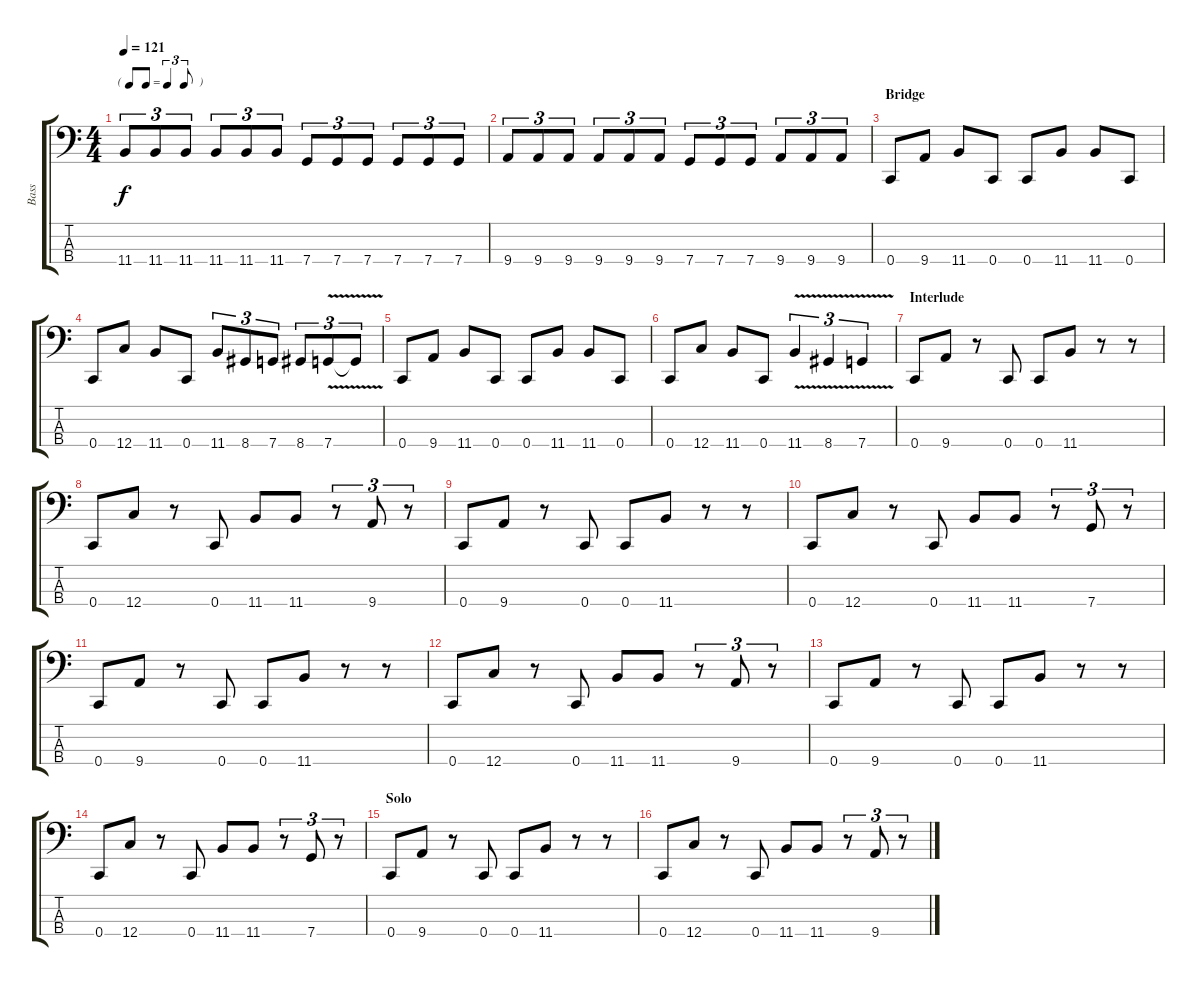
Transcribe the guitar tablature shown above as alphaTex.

\track ("Bass" "Bass") {instrument electricbasspick}
\staff {score tabs}
\tuning (F2 C2 G1 C1) {hide}
\ts (4 4)
\tf triplet8th
\tempo 121
\clef f4
\ks c
11.4.8{tu (3 2) dy f} 11.4.8{tu (3 2)} 11.4.8{tu (3 2)} 11.4.8{tu (3 2)} 11.4.8{tu (3 2)} 11.4.8{tu (3 2)} 7.4.8{tu (3 2)} 7.4.8{tu (3 2)} 7.4.8{tu (3 2)} 7.4.8{tu (3 2)} 7.4.8{tu (3 2)} 7.4.8{tu (3 2)} |
9.4.8{tu (3 2)} 9.4.8{tu (3 2)} 9.4.8{tu (3 2)} 9.4.8{tu (3 2)} 9.4.8{tu (3 2)} 9.4.8{tu (3 2)} 7.4.8{tu (3 2)} 7.4.8{tu (3 2)} 7.4.8{tu (3 2)} 9.4.8{tu (3 2)} 9.4.8{tu (3 2)} 9.4.8{tu (3 2)} |
\section ("" "Bridge")
0.4.8 9.4.8 11.4.8 0.4.8 0.4.8 11.4.8 11.4.8 0.4.8 |
0.4.8 12.4.8 11.4.8 0.4.8 11.4.8{tu (3 2)} 8.4.8{tu (3 2)} 7.4.8{tu (3 2)} 8.4.8{tu (3 2)} 7.4{v}.8{tu (3 2)} 7.4{t}.8{tu (3 2)} |
0.4.8 9.4.8 11.4.8 0.4.8 0.4.8 11.4.8 11.4.8 0.4.8 |
0.4.8 12.4.8 11.4.8 0.4.8 11.4{v}.4{tu (3 2)} 8.4{v}.4{tu (3 2)} 7.4{v}.4{tu (3 2)} |
\section ("" "Interlude")
0.4.8 9.4.8 r.8 0.4.8 0.4.8 11.4.8 r.8 r.8 |
0.4.8 12.4.8 r.8 0.4.8 11.4.8 11.4.8 r.8{tu (3 2)} 9.4.8{tu (3 2)} r.8{tu (3 2)} |
0.4.8 9.4.8 r.8 0.4.8 0.4.8 11.4.8 r.8 r.8 |
0.4.8 12.4.8 r.8 0.4.8 11.4.8 11.4.8 r.8{tu (3 2)} 7.4.8{tu (3 2)} r.8{tu (3 2)} |
0.4.8 9.4.8 r.8 0.4.8 0.4.8 11.4.8 r.8 r.8 |
0.4.8 12.4.8 r.8 0.4.8 11.4.8 11.4.8 r.8{tu (3 2)} 9.4.8{tu (3 2)} r.8{tu (3 2)} |
0.4.8 9.4.8 r.8 0.4.8 0.4.8 11.4.8 r.8 r.8 |
0.4.8 12.4.8 r.8 0.4.8 11.4.8 11.4.8 r.8{tu (3 2)} 7.4.8{tu (3 2)} r.8{tu (3 2)} |
\section ("" "Solo")
0.4.8 9.4.8 r.8 0.4.8 0.4.8 11.4.8 r.8 r.8 |
0.4.8 12.4.8 r.8 0.4.8 11.4.8 11.4.8 r.8{tu (3 2)} 9.4.8{tu (3 2)} r.8{tu (3 2)}
